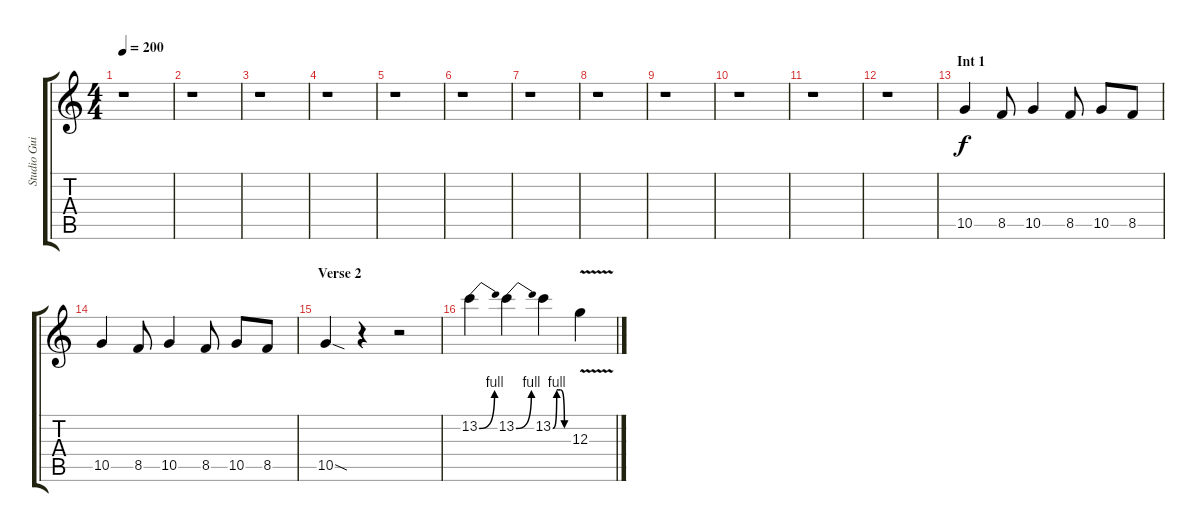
\track ("Studio Guitars" "Studio Gui") {instrument overdrivenguitar}
\staff {score tabs}
\tuning (E4 B3 G3 D3 A2 E2) {hide}
\ts (4 4)
\tempo 200
\clef g2
\ks c
r.1{dy f} |
r.1 |
r.1 |
r.1 |
r.1 |
r.1 |
r.1 |
r.1 |
r.1 |
r.1 |
r.1 |
r.1 |
\section ("" "Int 1")
10.5.4 8.5.8 10.5.4 8.5.8 10.5.8 8.5.8 |
10.5.4 8.5.8 10.5.4 8.5.8 10.5.8 8.5.8 |
\section ("" "Verse 2")
10.5{sod}.4 r.4 r.2 |
13.2{be (bend 0 0 60 4)}.4{volume 15} 13.2{be (bend 0 0 60 4)}.4 13.2{be (custom 0 0 15 4 30 4 45 0 60 0)}.4 12.3{v}.4
